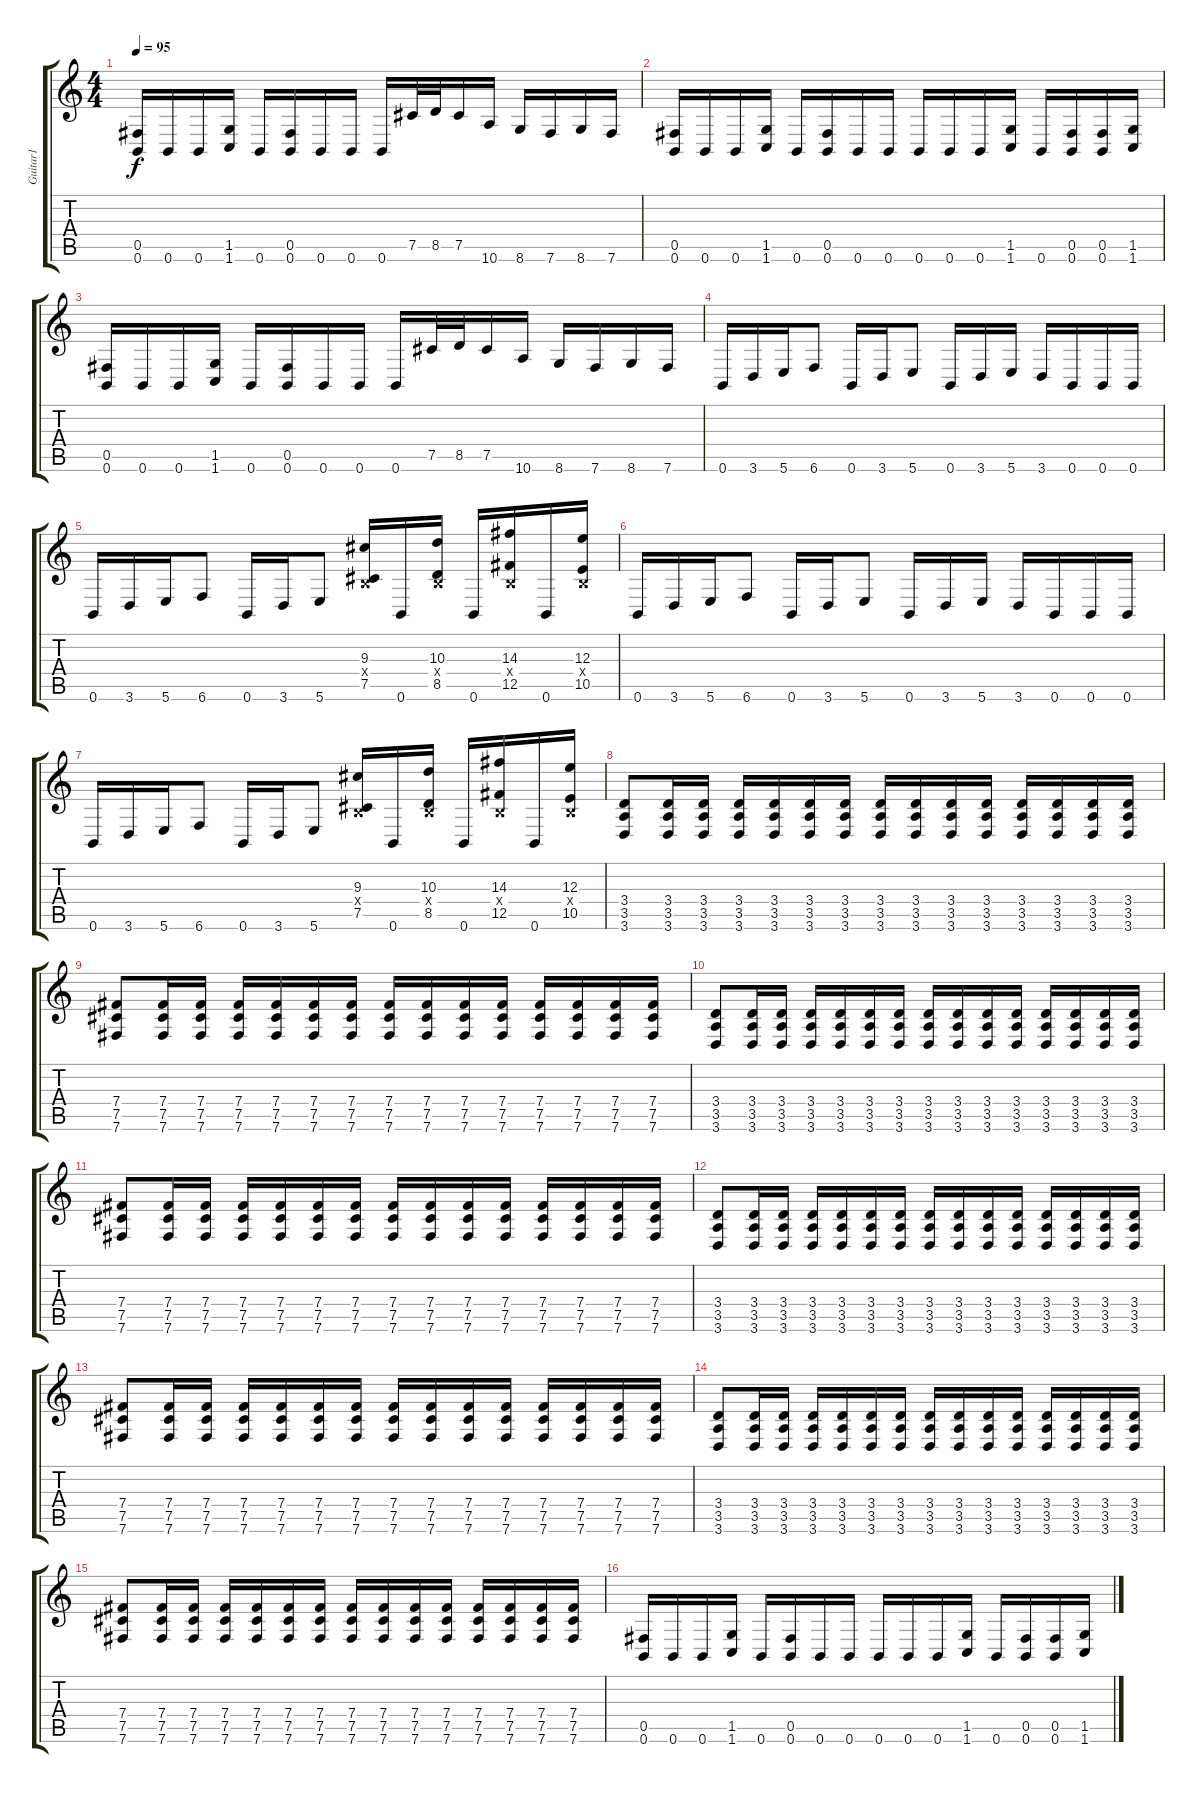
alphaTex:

\track ("Guitar1" "Guitar1") {instrument distortionguitar}
\staff {score tabs}
\tuning (Db4 Ab3 E3 B2 Gb2 B1) {hide}
\ts (4 4)
\tempo 95
\clef g2
\ks c
(0.5 0.6).16{dy f} 0.6.16 0.6.16 (1.5 1.6).16 0.6.16 (0.5 0.6).16 0.6.16 0.6.16 0.6.16 7.5.32 8.5.32 7.5.16 10.6.16 8.6.16 7.6.16 8.6.16 7.6.16 |
(0.5 0.6).16 0.6.16 0.6.16 (1.5 1.6).16 0.6.16 (0.5 0.6).16 0.6.16 0.6.16 0.6.16 0.6.16 0.6.16 (1.5 1.6).16 0.6.16 (0.5 0.6).16 (0.5 0.6).16 (1.5 1.6).16 |
(0.5 0.6).16 0.6.16 0.6.16 (1.5 1.6).16 0.6.16 (0.5 0.6).16 0.6.16 0.6.16 0.6.16 7.5.32 8.5.32 7.5.16 10.6.16 8.6.16 7.6.16 8.6.16 7.6.16 |
0.6.16 3.6.16 5.6.16 6.6.8 0.6.16 3.6.16 5.6.8 0.6.16 3.6.16 5.6.16 3.6.16 0.6.16 0.6.16 0.6.16 |
0.6.16 3.6.16 5.6.16 6.6.8 0.6.16 3.6.16 5.6.8 (9.3 0.4{x} 7.5).16 0.6.16 (10.3 0.4{x} 8.5).16 0.6.16 (14.3 0.4{x} 12.5).16 0.6.16 (12.3 0.4{x} 10.5).16 |
0.6.16 3.6.16 5.6.16 6.6.8 0.6.16 3.6.16 5.6.8 0.6.16 3.6.16 5.6.16 3.6.16 0.6.16 0.6.16 0.6.16 |
0.6.16 3.6.16 5.6.16 6.6.8 0.6.16 3.6.16 5.6.8 (9.3 0.4{x} 7.5).16 0.6.16 (10.3 0.4{x} 8.5).16 0.6.16 (14.3 0.4{x} 12.5).16 0.6.16 (12.3 0.4{x} 10.5).16 |
(3.4 3.5 3.6).8 (3.4 3.5 3.6).16 (3.4 3.5 3.6).16 (3.4 3.5 3.6).16 (3.4 3.5 3.6).16 (3.4 3.5 3.6).16 (3.4 3.5 3.6).16 (3.4 3.5 3.6).16 (3.4 3.5 3.6).16 (3.4 3.5 3.6).16 (3.4 3.5 3.6).16 (3.4 3.5 3.6).16 (3.4 3.5 3.6).16 (3.4 3.5 3.6).16 (3.4 3.5 3.6).16 |
(7.4 7.5 7.6).8 (7.4 7.5 7.6).16 (7.4 7.5 7.6).16 (7.4 7.5 7.6).16 (7.4 7.5 7.6).16 (7.4 7.5 7.6).16 (7.4 7.5 7.6).16 (7.4 7.5 7.6).16 (7.4 7.5 7.6).16 (7.4 7.5 7.6).16 (7.4 7.5 7.6).16 (7.4 7.5 7.6).16 (7.4 7.5 7.6).16 (7.4 7.5 7.6).16 (7.4 7.5 7.6).16 |
(3.4 3.5 3.6).8 (3.4 3.5 3.6).16 (3.4 3.5 3.6).16 (3.4 3.5 3.6).16 (3.4 3.5 3.6).16 (3.4 3.5 3.6).16 (3.4 3.5 3.6).16 (3.4 3.5 3.6).16 (3.4 3.5 3.6).16 (3.4 3.5 3.6).16 (3.4 3.5 3.6).16 (3.4 3.5 3.6).16 (3.4 3.5 3.6).16 (3.4 3.5 3.6).16 (3.4 3.5 3.6).16 |
(7.4 7.5 7.6).8 (7.4 7.5 7.6).16 (7.4 7.5 7.6).16 (7.4 7.5 7.6).16 (7.4 7.5 7.6).16 (7.4 7.5 7.6).16 (7.4 7.5 7.6).16 (7.4 7.5 7.6).16 (7.4 7.5 7.6).16 (7.4 7.5 7.6).16 (7.4 7.5 7.6).16 (7.4 7.5 7.6).16 (7.4 7.5 7.6).16 (7.4 7.5 7.6).16 (7.4 7.5 7.6).16 |
(3.4 3.5 3.6).8 (3.4 3.5 3.6).16 (3.4 3.5 3.6).16 (3.4 3.5 3.6).16 (3.4 3.5 3.6).16 (3.4 3.5 3.6).16 (3.4 3.5 3.6).16 (3.4 3.5 3.6).16 (3.4 3.5 3.6).16 (3.4 3.5 3.6).16 (3.4 3.5 3.6).16 (3.4 3.5 3.6).16 (3.4 3.5 3.6).16 (3.4 3.5 3.6).16 (3.4 3.5 3.6).16 |
(7.4 7.5 7.6).8 (7.4 7.5 7.6).16 (7.4 7.5 7.6).16 (7.4 7.5 7.6).16 (7.4 7.5 7.6).16 (7.4 7.5 7.6).16 (7.4 7.5 7.6).16 (7.4 7.5 7.6).16 (7.4 7.5 7.6).16 (7.4 7.5 7.6).16 (7.4 7.5 7.6).16 (7.4 7.5 7.6).16 (7.4 7.5 7.6).16 (7.4 7.5 7.6).16 (7.4 7.5 7.6).16 |
(3.4 3.5 3.6).8 (3.4 3.5 3.6).16 (3.4 3.5 3.6).16 (3.4 3.5 3.6).16 (3.4 3.5 3.6).16 (3.4 3.5 3.6).16 (3.4 3.5 3.6).16 (3.4 3.5 3.6).16 (3.4 3.5 3.6).16 (3.4 3.5 3.6).16 (3.4 3.5 3.6).16 (3.4 3.5 3.6).16 (3.4 3.5 3.6).16 (3.4 3.5 3.6).16 (3.4 3.5 3.6).16 |
(7.4 7.5 7.6).8 (7.4 7.5 7.6).16 (7.4 7.5 7.6).16 (7.4 7.5 7.6).16 (7.4 7.5 7.6).16 (7.4 7.5 7.6).16 (7.4 7.5 7.6).16 (7.4 7.5 7.6).16 (7.4 7.5 7.6).16 (7.4 7.5 7.6).16 (7.4 7.5 7.6).16 (7.4 7.5 7.6).16 (7.4 7.5 7.6).16 (7.4 7.5 7.6).16 (7.4 7.5 7.6).16 |
(0.5 0.6).16 0.6.16 0.6.16 (1.5 1.6).16 0.6.16 (0.5 0.6).16 0.6.16 0.6.16 0.6.16 0.6.16 0.6.16 (1.5 1.6).16 0.6.16 (0.5 0.6).16 (0.5 0.6).16 (1.5 1.6).16
